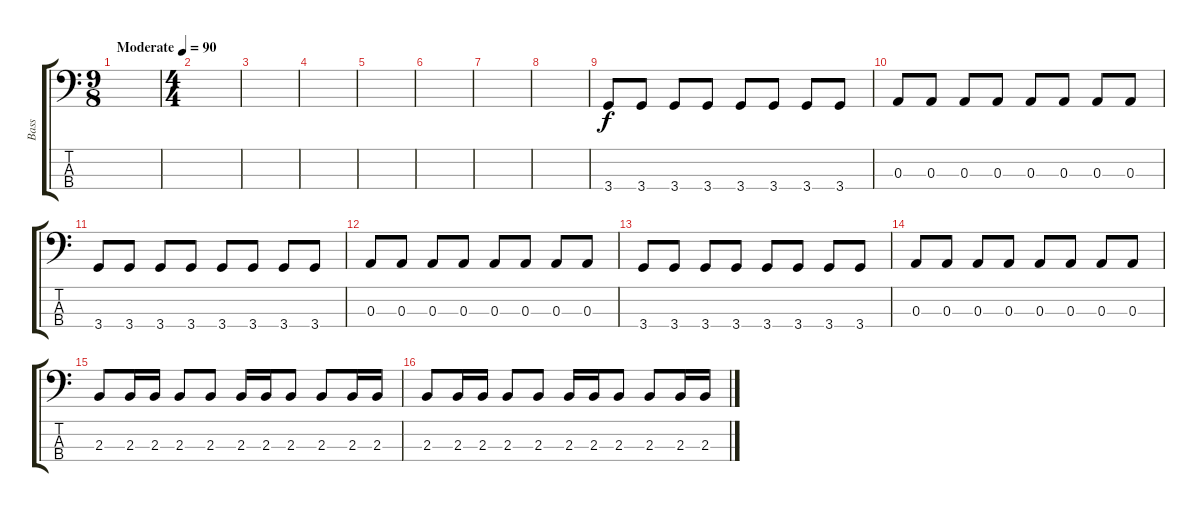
\track ("Bass" "Bass") {instrument electricbassfinger}
\staff {score tabs}
\tuning (G2 D2 A1 E1) {hide}
\ts (9 8)
\tempo (90 "Moderate")
\clef f4
\ks c
|
\ts (4 4)
|
|
|
|
|
|
|
3.4.8 3.4.8 3.4.8 3.4.8 3.4.8 3.4.8 3.4.8 3.4.8 |
0.3.8 0.3.8 0.3.8 0.3.8 0.3.8 0.3.8 0.3.8 0.3.8 |
3.4.8 3.4.8 3.4.8 3.4.8 3.4.8 3.4.8 3.4.8 3.4.8 |
0.3.8 0.3.8 0.3.8 0.3.8 0.3.8 0.3.8 0.3.8 0.3.8 |
3.4.8 3.4.8 3.4.8 3.4.8 3.4.8 3.4.8 3.4.8 3.4.8 |
0.3.8 0.3.8 0.3.8 0.3.8 0.3.8 0.3.8 0.3.8 0.3.8 |
2.3.8 2.3.16 2.3.16 2.3.8 2.3.8 2.3.16 2.3.16 2.3.8 2.3.8 2.3.16 2.3.16 |
2.3.8 2.3.16 2.3.16 2.3.8 2.3.8 2.3.16 2.3.16 2.3.8 2.3.8 2.3.16 2.3.16
